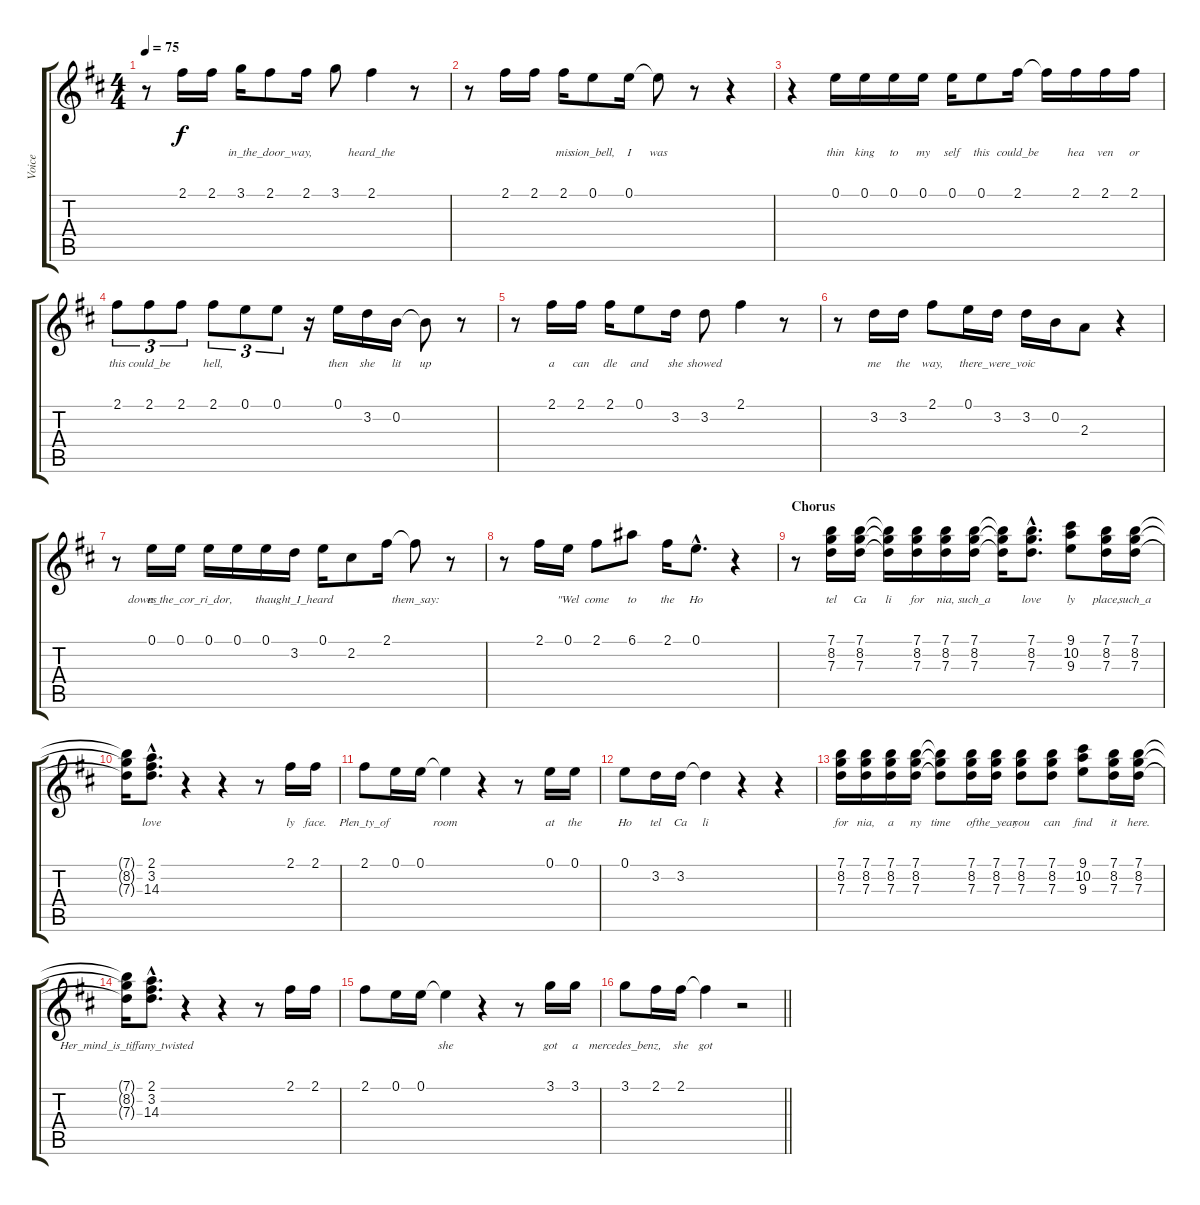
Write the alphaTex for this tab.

\track ("Voice" "Voice") {instrument overdrivenguitar}
\staff {score tabs}
\tuning (E4 B3 G3 D3 A2 E2) {hide}
\ts (4 4)
\tempo 75
\clef g2
\ks bminor
r.8{dy f} 2.1.16{lyrics (0 "") lyrics (1 "") lyrics (2 "") lyrics (3 "") lyrics (4 "")} 2.1.16{lyrics (0 "") lyrics (1 "") lyrics (2 "") lyrics (3 "") lyrics (4 "")} 3.1.16{lyrics (0 "") lyrics (1 "") lyrics (2 "") lyrics (3 "") lyrics (4 "")} 2.1.8{lyrics (0 "in_the_door_way,") lyrics (1 "") lyrics (2 "") lyrics (3 "") lyrics (4 "")} 2.1.16{lyrics (0 "") lyrics (1 "") lyrics (2 "") lyrics (3 "") lyrics (4 "")} 3.1.8{lyrics (0 "") lyrics (1 "") lyrics (2 "") lyrics (3 "") lyrics (4 "")} 2.1.4{lyrics (0 "heard_the") lyrics (1 "") lyrics (2 "") lyrics (3 "") lyrics (4 "")} r.8 |
r.8 2.1.16{lyrics (0 "") lyrics (1 "") lyrics (2 "") lyrics (3 "") lyrics (4 "")} 2.1.16{lyrics (0 "") lyrics (1 "") lyrics (2 "") lyrics (3 "") lyrics (4 "")} 2.1.16{lyrics (0 "mis") lyrics (1 "") lyrics (2 "") lyrics (3 "") lyrics (4 "")} 0.1.8{lyrics (0 "sion_bell,") lyrics (1 "") lyrics (2 "") lyrics (3 "") lyrics (4 "")} 0.1.16{lyrics (0 "I") lyrics (1 "") lyrics (2 "") lyrics (3 "") lyrics (4 "")} 0.1{t}.8{lyrics (0 "was") lyrics (1 "") lyrics (2 "") lyrics (3 "") lyrics (4 "")} r.8 r.4 |
r.4 0.1.16{lyrics (0 "thin") lyrics (1 "") lyrics (2 "") lyrics (3 "") lyrics (4 "")} 0.1.16{lyrics (0 "king") lyrics (1 "") lyrics (2 "") lyrics (3 "") lyrics (4 "")} 0.1.16{lyrics (0 "to") lyrics (1 "") lyrics (2 "") lyrics (3 "") lyrics (4 "")} 0.1.16{lyrics (0 "my") lyrics (1 "") lyrics (2 "") lyrics (3 "") lyrics (4 "")} 0.1.16{lyrics (0 "self") lyrics (1 "") lyrics (2 "") lyrics (3 "") lyrics (4 "")} 0.1.8{lyrics (0 "this") lyrics (1 "") lyrics (2 "") lyrics (3 "") lyrics (4 "")} 2.1.16{lyrics (0 "could_be") lyrics (1 "") lyrics (2 "") lyrics (3 "") lyrics (4 "")} 2.1{t}.16{lyrics (0 "") lyrics (1 "") lyrics (2 "") lyrics (3 "") lyrics (4 "")} 2.1.16{lyrics (0 "hea") lyrics (1 "") lyrics (2 "") lyrics (3 "") lyrics (4 "")} 2.1.16{lyrics (0 "ven") lyrics (1 "") lyrics (2 "") lyrics (3 "") lyrics (4 "")} 2.1.16{lyrics (0 "or") lyrics (1 "") lyrics (2 "") lyrics (3 "") lyrics (4 "")} |
2.1.8{tu (3 2) lyrics (0 "this") lyrics (1 "") lyrics (2 "") lyrics (3 "") lyrics (4 "")} 2.1.8{tu (3 2) lyrics (0 "could_be") lyrics (1 "") lyrics (2 "") lyrics (3 "") lyrics (4 "")} 2.1.8{tu (3 2) lyrics (0 "") lyrics (1 "") lyrics (2 "") lyrics (3 "") lyrics (4 "")} 2.1.8{tu (3 2) lyrics (0 "hell,") lyrics (1 "") lyrics (2 "") lyrics (3 "") lyrics (4 "")} 0.1.8{tu (3 2) lyrics (0 "") lyrics (1 "") lyrics (2 "") lyrics (3 "") lyrics (4 "")} 0.1.8{tu (3 2) lyrics (0 "") lyrics (1 "") lyrics (2 "") lyrics (3 "") lyrics (4 "")} r.16 0.1.16{lyrics (0 "then") lyrics (1 "") lyrics (2 "") lyrics (3 "") lyrics (4 "")} 3.2.16{lyrics (0 "she") lyrics (1 "") lyrics (2 "") lyrics (3 "") lyrics (4 "")} 0.2.16{lyrics (0 "lit") lyrics (1 "") lyrics (2 "") lyrics (3 "") lyrics (4 "")} 0.2{t}.8{lyrics (0 "up") lyrics (1 "") lyrics (2 "") lyrics (3 "") lyrics (4 "")} r.8 |
r.8 2.1.16{lyrics (0 "a") lyrics (1 "") lyrics (2 "") lyrics (3 "") lyrics (4 "")} 2.1.16{lyrics (0 "can") lyrics (1 "") lyrics (2 "") lyrics (3 "") lyrics (4 "")} 2.1.16{lyrics (0 "dle") lyrics (1 "") lyrics (2 "") lyrics (3 "") lyrics (4 "")} 0.1.8{lyrics (0 "and") lyrics (1 "") lyrics (2 "") lyrics (3 "") lyrics (4 "")} 3.2.16{lyrics (0 "she") lyrics (1 "") lyrics (2 "") lyrics (3 "") lyrics (4 "")} 3.2.8{lyrics (0 "showed") lyrics (1 "") lyrics (2 "") lyrics (3 "") lyrics (4 "")} 2.1.4{lyrics (0 "") lyrics (1 "") lyrics (2 "") lyrics (3 "") lyrics (4 "")} r.8 |
r.8 3.2.16{lyrics (0 "me") lyrics (1 "") lyrics (2 "") lyrics (3 "") lyrics (4 "")} 3.2.16{lyrics (0 "the") lyrics (1 "") lyrics (2 "") lyrics (3 "") lyrics (4 "")} 2.1.8{lyrics (0 "way,") lyrics (1 "") lyrics (2 "") lyrics (3 "") lyrics (4 "")} 0.1.16{lyrics (0 "") lyrics (1 "") lyrics (2 "") lyrics (3 "") lyrics (4 "")} 3.2.16{lyrics (0 "there_were_voic") lyrics (1 "") lyrics (2 "") lyrics (3 "") lyrics (4 "")} 3.2.16{lyrics (0 "") lyrics (1 "") lyrics (2 "") lyrics (3 "") lyrics (4 "")} 0.2.16{lyrics (0 "") lyrics (1 "") lyrics (2 "") lyrics (3 "") lyrics (4 "")} 2.3.8{lyrics (0 "") lyrics (1 "") lyrics (2 "") lyrics (3 "") lyrics (4 "")} r.4 |
r.8 0.1.16{lyrics (0 "es") lyrics (1 "") lyrics (2 "") lyrics (3 "") lyrics (4 "")} 0.1.16{lyrics (0 "down_the_cor_ri_dor,") lyrics (1 "") lyrics (2 "") lyrics (3 "") lyrics (4 "")} 0.1.16{lyrics (0 "") lyrics (1 "") lyrics (2 "") lyrics (3 "") lyrics (4 "")} 0.1.16{lyrics (0 "") lyrics (1 "") lyrics (2 "") lyrics (3 "") lyrics (4 "")} 0.1.16{lyrics (0 "") lyrics (1 "") lyrics (2 "") lyrics (3 "") lyrics (4 "")} 3.2.16{lyrics (0 "thaught_I_heard") lyrics (1 "") lyrics (2 "") lyrics (3 "") lyrics (4 "")} 0.1.16{lyrics (0 "") lyrics (1 "") lyrics (2 "") lyrics (3 "") lyrics (4 "")} 2.2.8{lyrics (0 "") lyrics (1 "") lyrics (2 "") lyrics (3 "") lyrics (4 "")} 2.1.16{lyrics (0 "") lyrics (1 "") lyrics (2 "") lyrics (3 "") lyrics (4 "")} 2.1{t}.8{lyrics (0 "them_say:") lyrics (1 "") lyrics (2 "") lyrics (3 "") lyrics (4 "")} r.8 |
r.8 2.1.16{lyrics (0 "") lyrics (1 "") lyrics (2 "") lyrics (3 "") lyrics (4 "")} 0.1.16{lyrics (0 "\"Wel") lyrics (1 "") lyrics (2 "") lyrics (3 "") lyrics (4 "")} 2.1.8{lyrics (0 "come") lyrics (1 "") lyrics (2 "") lyrics (3 "") lyrics (4 "")} 6.1.8{lyrics (0 "to") lyrics (1 "") lyrics (2 "") lyrics (3 "") lyrics (4 "")} 2.1.16{lyrics (0 "the") lyrics (1 "") lyrics (2 "") lyrics (3 "") lyrics (4 "")} 0.1{hac}.8{d lyrics (0 "Ho") lyrics (1 "") lyrics (2 "") lyrics (3 "") lyrics (4 "")} r.4 |
\section ("" "Chorus")
r.8 (7.1 8.2 7.3).16{lyrics (0 "tel") lyrics (1 "") lyrics (2 "") lyrics (3 "") lyrics (4 "")} (7.1 8.2 7.3).16{lyrics (0 "Ca") lyrics (1 "") lyrics (2 "") lyrics (3 "") lyrics (4 "")} (7.1{t} 8.2{t} 7.3{t}).16{lyrics (0 "li") lyrics (1 "") lyrics (2 "") lyrics (3 "") lyrics (4 "")} (7.1 8.2 7.3).16{lyrics (0 "for") lyrics (1 "") lyrics (2 "") lyrics (3 "") lyrics (4 "")} (7.1 8.2 7.3).16{lyrics (0 "nia,") lyrics (1 "") lyrics (2 "") lyrics (3 "") lyrics (4 "")} (7.1 8.2 7.3).16{lyrics (0 "such_a") lyrics (1 "") lyrics (2 "") lyrics (3 "") lyrics (4 "")} (7.1{t} 8.2{t} 7.3{t}).16{lyrics (0 "") lyrics (1 "") lyrics (2 "") lyrics (3 "") lyrics (4 "")} (7.1{hac} 8.2{hac} 7.3{hac}).8{d lyrics (0 "love") lyrics (1 "") lyrics (2 "") lyrics (3 "") lyrics (4 "")} (9.1 10.2 9.3).8{lyrics (0 "ly") lyrics (1 "") lyrics (2 "") lyrics (3 "") lyrics (4 "")} (7.1 8.2 7.3).16{lyrics (0 "place,") lyrics (1 "") lyrics (2 "") lyrics (3 "") lyrics (4 "")} (7.1 8.2 7.3).16{lyrics (0 "such_a") lyrics (1 "") lyrics (2 "") lyrics (3 "") lyrics (4 "")} |
(7.1{t} 8.2{t} 7.3{t}).16{lyrics (0 "") lyrics (1 "") lyrics (2 "") lyrics (3 "") lyrics (4 "")} (2.1{hac} 3.2{hac} 14.3{hac}).8{d lyrics (0 "love") lyrics (1 "") lyrics (2 "") lyrics (3 "") lyrics (4 "")} r.4 r.4 r.8 2.1.16{lyrics (0 "ly") lyrics (1 "") lyrics (2 "") lyrics (3 "") lyrics (4 "")} 2.1.16{lyrics (0 "face.") lyrics (1 "") lyrics (2 "") lyrics (3 "") lyrics (4 "")} |
2.1.8{lyrics (0 "Plen_ty_of") lyrics (1 "") lyrics (2 "") lyrics (3 "") lyrics (4 "")} 0.1.16{lyrics (0 "") lyrics (1 "") lyrics (2 "") lyrics (3 "") lyrics (4 "")} 0.1.16{lyrics (0 "") lyrics (1 "") lyrics (2 "") lyrics (3 "") lyrics (4 "")} 0.1{t}.4{lyrics (0 "room") lyrics (1 "") lyrics (2 "") lyrics (3 "") lyrics (4 "")} r.4 r.8 0.1.16{lyrics (0 "at") lyrics (1 "") lyrics (2 "") lyrics (3 "") lyrics (4 "")} 0.1.16{lyrics (0 "the") lyrics (1 "") lyrics (2 "") lyrics (3 "") lyrics (4 "")} |
0.1.8{lyrics (0 "Ho") lyrics (1 "") lyrics (2 "") lyrics (3 "") lyrics (4 "")} 3.2.16{lyrics (0 "tel") lyrics (1 "") lyrics (2 "") lyrics (3 "") lyrics (4 "")} 3.2.16{lyrics (0 "Ca") lyrics (1 "") lyrics (2 "") lyrics (3 "") lyrics (4 "")} 3.2{t}.4{lyrics (0 "li") lyrics (1 "") lyrics (2 "") lyrics (3 "") lyrics (4 "")} r.4 r.4 |
(7.1 8.2 7.3).16{lyrics (0 "for") lyrics (1 "") lyrics (2 "") lyrics (3 "") lyrics (4 "")} (7.1 8.2 7.3).16{lyrics (0 "nia,") lyrics (1 "") lyrics (2 "") lyrics (3 "") lyrics (4 "")} (7.1 8.2 7.3).16{lyrics (0 "a") lyrics (1 "") lyrics (2 "") lyrics (3 "") lyrics (4 "")} (7.1 8.2 7.3).16{lyrics (0 "ny") lyrics (1 "") lyrics (2 "") lyrics (3 "") lyrics (4 "")} (7.1{t} 8.2{t} 7.3{t}).8{lyrics (0 "time") lyrics (1 "") lyrics (2 "") lyrics (3 "") lyrics (4 "")} (7.1 8.2 7.3).16{lyrics (0 "of") lyrics (1 "") lyrics (2 "") lyrics (3 "") lyrics (4 "")} (7.1 8.2 7.3).16{lyrics (0 "the_year") lyrics (1 "") lyrics (2 "") lyrics (3 "") lyrics (4 "")} (7.1 8.2 7.3).8{lyrics (0 "you") lyrics (1 "") lyrics (2 "") lyrics (3 "") lyrics (4 "")} (7.1 8.2 7.3).8{lyrics (0 "can") lyrics (1 "") lyrics (2 "") lyrics (3 "") lyrics (4 "")} (9.1 10.2 9.3).8{lyrics (0 "find") lyrics (1 "") lyrics (2 "") lyrics (3 "") lyrics (4 "")} (7.1 8.2 7.3).16{lyrics (0 "it") lyrics (1 "") lyrics (2 "") lyrics (3 "") lyrics (4 "")} (7.1 8.2 7.3).16{lyrics (0 "here.") lyrics (1 "") lyrics (2 "") lyrics (3 "") lyrics (4 "")} |
(7.1{t} 8.2{t} 7.3{t}).16{lyrics (0 "Her_mind_is_tiffany_twisted") lyrics (1 "") lyrics (2 "") lyrics (3 "") lyrics (4 "")} (2.1{hac} 3.2{hac} 14.3{hac}).8{d lyrics (0 "") lyrics (1 "") lyrics (2 "") lyrics (3 "") lyrics (4 "")} r.4 r.4 r.8 2.1.16{lyrics (0 "") lyrics (1 "") lyrics (2 "") lyrics (3 "") lyrics (4 "")} 2.1.16{lyrics (0 "") lyrics (1 "") lyrics (2 "") lyrics (3 "") lyrics (4 "")} |
2.1.8{lyrics (0 "") lyrics (1 "") lyrics (2 "") lyrics (3 "") lyrics (4 "")} 0.1.16{lyrics (0 "") lyrics (1 "") lyrics (2 "") lyrics (3 "") lyrics (4 "")} 0.1.16{lyrics (0 "") lyrics (1 "") lyrics (2 "") lyrics (3 "") lyrics (4 "")} 0.1{t}.4{lyrics (0 "she") lyrics (1 "") lyrics (2 "") lyrics (3 "") lyrics (4 "")} r.4 r.8 3.1.16{lyrics (0 "got") lyrics (1 "") lyrics (2 "") lyrics (3 "") lyrics (4 "")} 3.1.16{lyrics (0 "a") lyrics (1 "") lyrics (2 "") lyrics (3 "") lyrics (4 "")} |
\barLineRight lightlight
3.1.8{lyrics (0 "mercedes_benz,") lyrics (1 "") lyrics (2 "") lyrics (3 "") lyrics (4 "")} 2.1.16{lyrics (0 "") lyrics (1 "") lyrics (2 "") lyrics (3 "") lyrics (4 "")} 2.1.16{lyrics (0 "she") lyrics (1 "") lyrics (2 "") lyrics (3 "") lyrics (4 "")} 2.1{t}.4{lyrics (0 "got") lyrics (1 "") lyrics (2 "") lyrics (3 "") lyrics (4 "")} r.2
